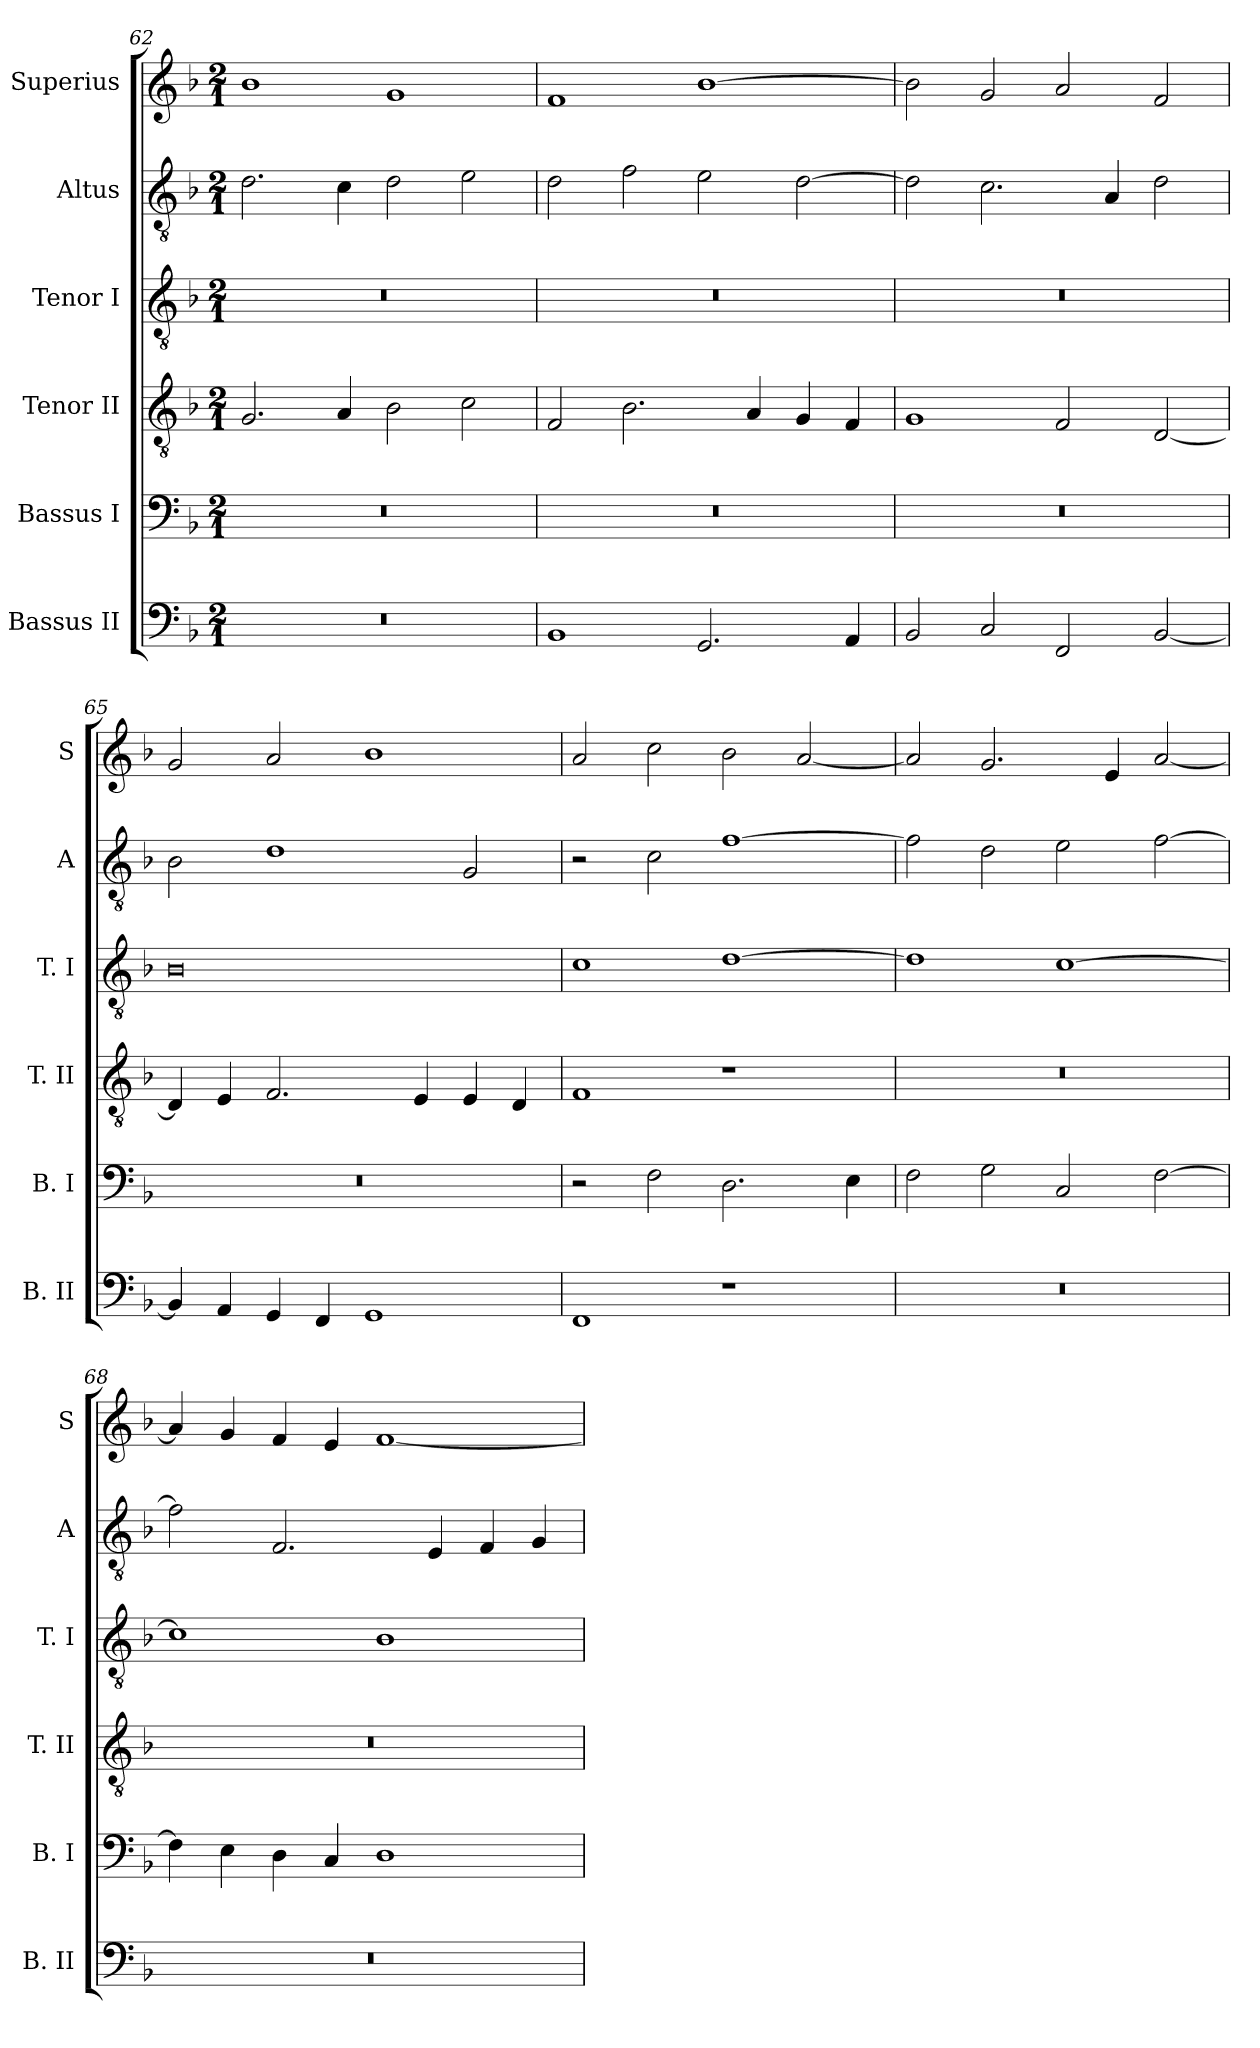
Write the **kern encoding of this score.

**kern	**kern	**kern	**kern	**kern	**kern
*part6	*part5	*part4	*part3	*part2	*part1
*staff6	*staff5	*staff4	*staff3	*staff2	*staff1
*I"Bassus II	*I"Bassus I	*I"Tenor II	*I"Tenor I	*I"Altus	*I"Superius
*I'B. II	*I'B. I	*I'T. II	*I'T. I	*I'A	*I'S
*clefF4	*clefF4	*clefGv2	*clefGv2	*clefGv2	*clefG2
*k[b-]	*k[b-]	*k[b-]	*k[b-]	*k[b-]	*k[b-]
*F:	*F:	*F:	*F:	*F:	*F:
*M2/1	*M2/1	*M2/1	*M2/1	*M2/1	*M2/1
=62	=62	=62	=62	=62	=62
0r	0r	2.G	0r	2.d	1b-
.	.	4A	.	4c	.
.	.	2B-	.	2d	1g
.	.	2c	.	2e	.
=63	=63	=63	=63	=63	=63
1BB-	0r	2F	0r	2d	1f
.	.	2.B-	.	2f	.
2.GG	.	.	.	2e	[1b-
.	.	4A	.	.	.
.	.	4G	.	[2d	.
4AA	.	4F	.	.	.
=64	=64	=64	=64	=64	=64
2BB-	0r	1G	0r	2d]	2b-]
2C	.	.	.	2.c	2g
2FF	.	2F	.	.	2a
.	.	.	.	4A	.
[2BB-	.	[2D	.	2d	2f
=65	=65	=65	=65	=65	=65
4BB-]	0r	4D]	0B-	2B-	2g
4AA	.	4E	.	.	.
4GG	.	2.F	.	1d	2a
4FF	.	.	.	.	.
1GG	.	.	.	.	1b-
.	.	4E	.	.	.
.	.	4E	.	2G	.
.	.	4D	.	.	.
=66	=66	=66	=66	=66	=66
1FF	2r	1F	1c	2r	2a
.	2F	.	.	2c	2cc
1r	2.D	1r	[1d	[1f	2b-
.	.	.	.	.	[2a
.	4E	.	.	.	.
=67	=67	=67	=67	=67	=67
0r	2F	0r	1d]	2f]	2a]
.	2G	.	.	2d	2.g
.	2C	.	[1c	2e	.
.	.	.	.	.	4e
.	[2F	.	.	[2f	[2a
=68	=68	=68	=68	=68	=68
0r	4F]	0r	1c]	2f]	4a]
.	4E	.	.	.	4g
.	4D	.	.	2.F	4f
.	4C	.	.	.	4e
.	1D	.	1B-	.	[1f
.	.	.	.	4E	.
.	.	.	.	4F	.
.	.	.	.	4G	.
=	=	=	=	=	=
*-	*-	*-	*-	*-	*-
